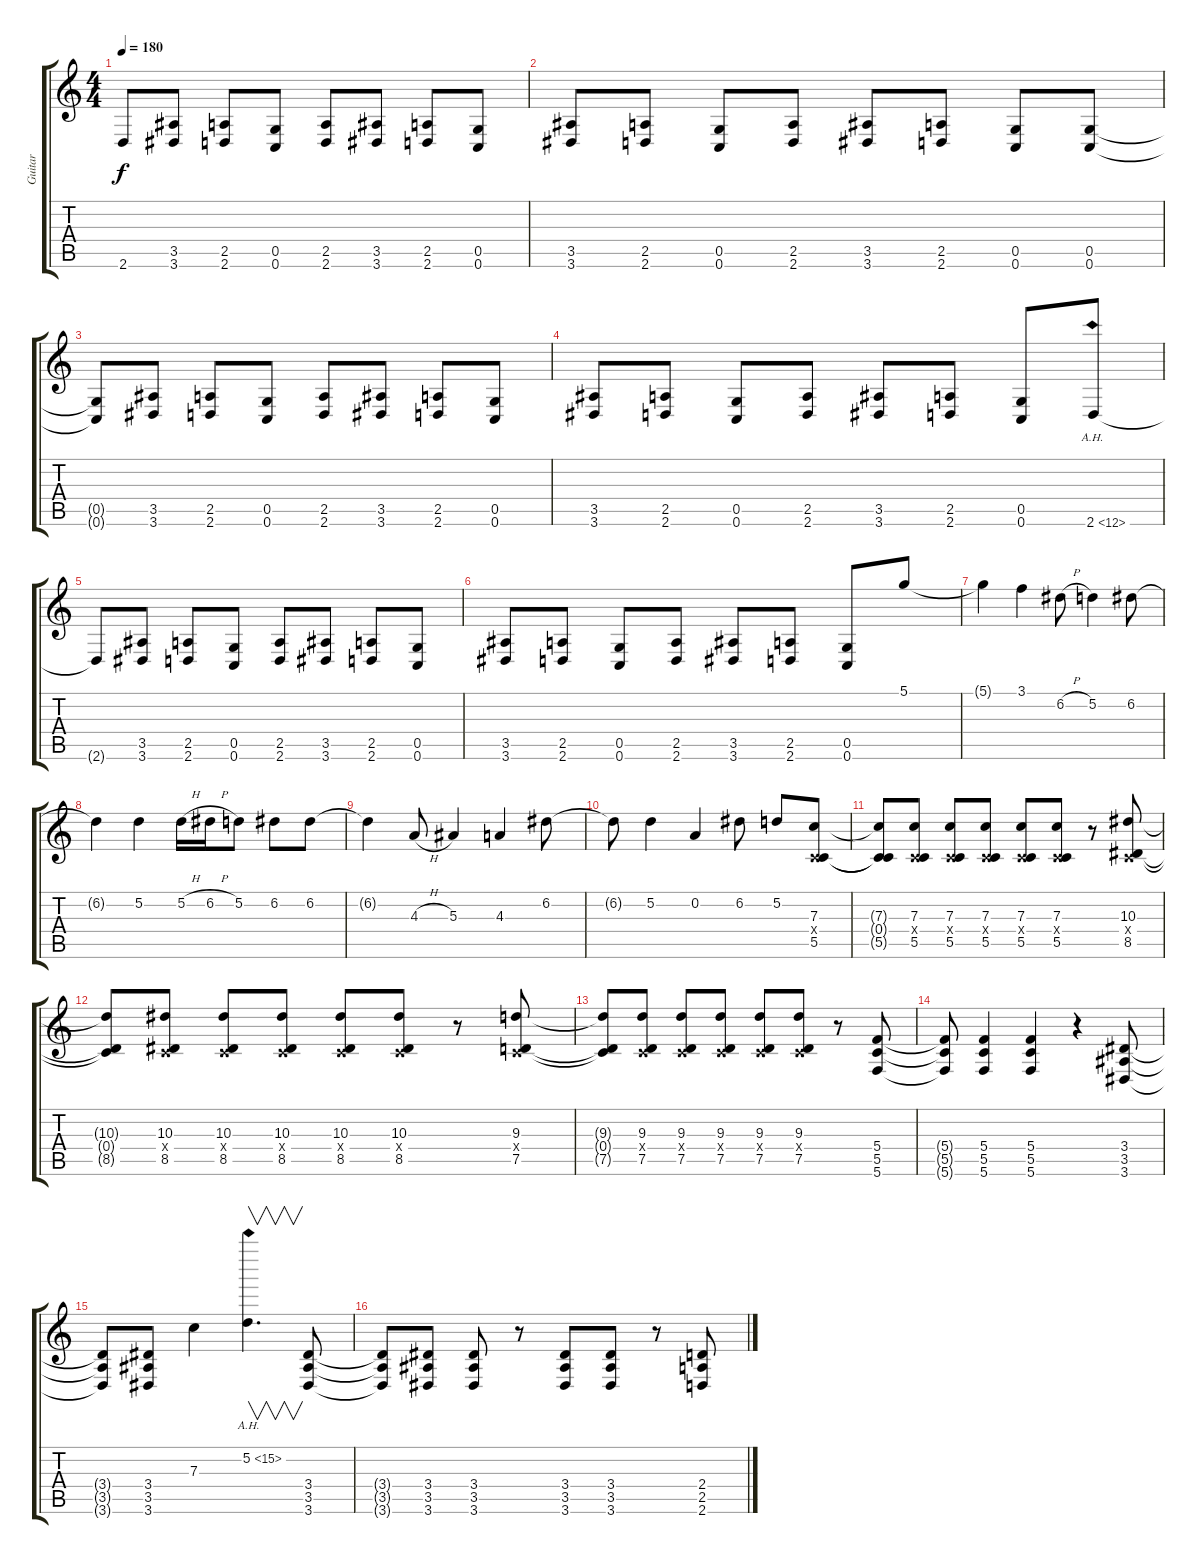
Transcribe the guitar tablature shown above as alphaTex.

\track ("Guitar" "Guitar") {instrument distortionguitar}
\staff {score tabs}
\tuning (D4 A3 F3 C3 G2 C2) {hide}
\ts (4 4)
\tempo 180
\clef g2
\ks c
2.6{t}.8{dy f} (3.5 3.6).8{instrument distortionguitar} (2.5 2.6).8 (0.5 0.6).8 (2.5 2.6).8 (3.5 3.6).8 (2.5 2.6).8 (0.5 0.6).8 |
(3.5 3.6).8 (2.5 2.6).8 (0.5 0.6).8 (2.5 2.6).8 (3.5 3.6).8 (2.5 2.6).8 (0.5 0.6).8 (0.5 0.6).8 |
(0.5{t} 0.6{t}).8 (3.5 3.6).8 (2.5 2.6).8 (0.5 0.6).8 (2.5 2.6).8 (3.5 3.6).8 (2.5 2.6).8 (0.5 0.6).8 |
(3.5 3.6).8 (2.5 2.6).8 (0.5 0.6).8 (2.5 2.6).8 (3.5 3.6).8 (2.5 2.6).8 (0.5 0.6).8 2.6{ah 10}.8{instrument guitarharmonics} |
2.6{t}.8 (3.5 3.6).8{instrument distortionguitar} (2.5 2.6).8 (0.5 0.6).8 (2.5 2.6).8 (3.5 3.6).8 (2.5 2.6).8 (0.5 0.6).8 |
(3.5 3.6).8 (2.5 2.6).8 (0.5 0.6).8 (2.5 2.6).8 (3.5 3.6).8 (2.5 2.6).8 (0.5 0.6).8 5.1.8{volume 11} |
5.1{t}.4 3.1.4 6.2{h}.8 5.2.4 6.2.8 |
6.2{t}.4 5.2.4 5.2{h}.16 6.2{h}.16 5.2.8 6.2.8 6.2.8 |
6.2{t}.4 4.3{h}.8 5.3.4 4.3.4 6.2.8 |
6.2{t}.8 5.2.4 0.2.4 6.2.8 5.2.8 (7.3 0.4{x} 5.5).8 |
(7.3{t} 0.4{t} 5.5{t}).8 (7.3 0.4{x} 5.5).8 (7.3 0.4{x} 5.5).8 (7.3 0.4{x} 5.5).8 (7.3 0.4{x} 5.5).8 (7.3 0.4{x} 5.5).8 r.8 (10.3 0.4{x} 8.5).8 |
(10.3{t} 0.4{t} 8.5{t}).8 (10.3 0.4{x} 8.5).8 (10.3 0.4{x} 8.5).8 (10.3 0.4{x} 8.5).8 (10.3 0.4{x} 8.5).8 (10.3 0.4{x} 8.5).8 r.8 (9.3 0.4{x} 7.5).8 |
(9.3{t} 0.4{t} 7.5{t}).8 (9.3 0.4{x} 7.5).8 (9.3 0.4{x} 7.5).8 (9.3 0.4{x} 7.5).8 (9.3 0.4{x} 7.5).8 (9.3 0.4{x} 7.5).8 r.8 (5.4 5.5 5.6).8{volume 16} |
(5.4{t} 5.5{t} 5.6{t}).8 (5.4 5.5 5.6).4 (5.4 5.5 5.6).4 r.4 (3.4 3.5 3.6).8 |
(3.4{t} 3.5{t} 3.6{t}).8 (3.4 3.5 3.6).8 7.3.4 5.2{ah 10}.4{v d instrument guitarharmonics} (3.4 3.5 3.6).8{instrument distortionguitar} |
(3.4{t} 3.5{t} 3.6{t}).8 (3.4 3.5 3.6).8 (3.4 3.5 3.6).8 r.8 (3.4 3.5 3.6).8 (3.4 3.5 3.6).8 r.8 (2.4 2.5 2.6).8
